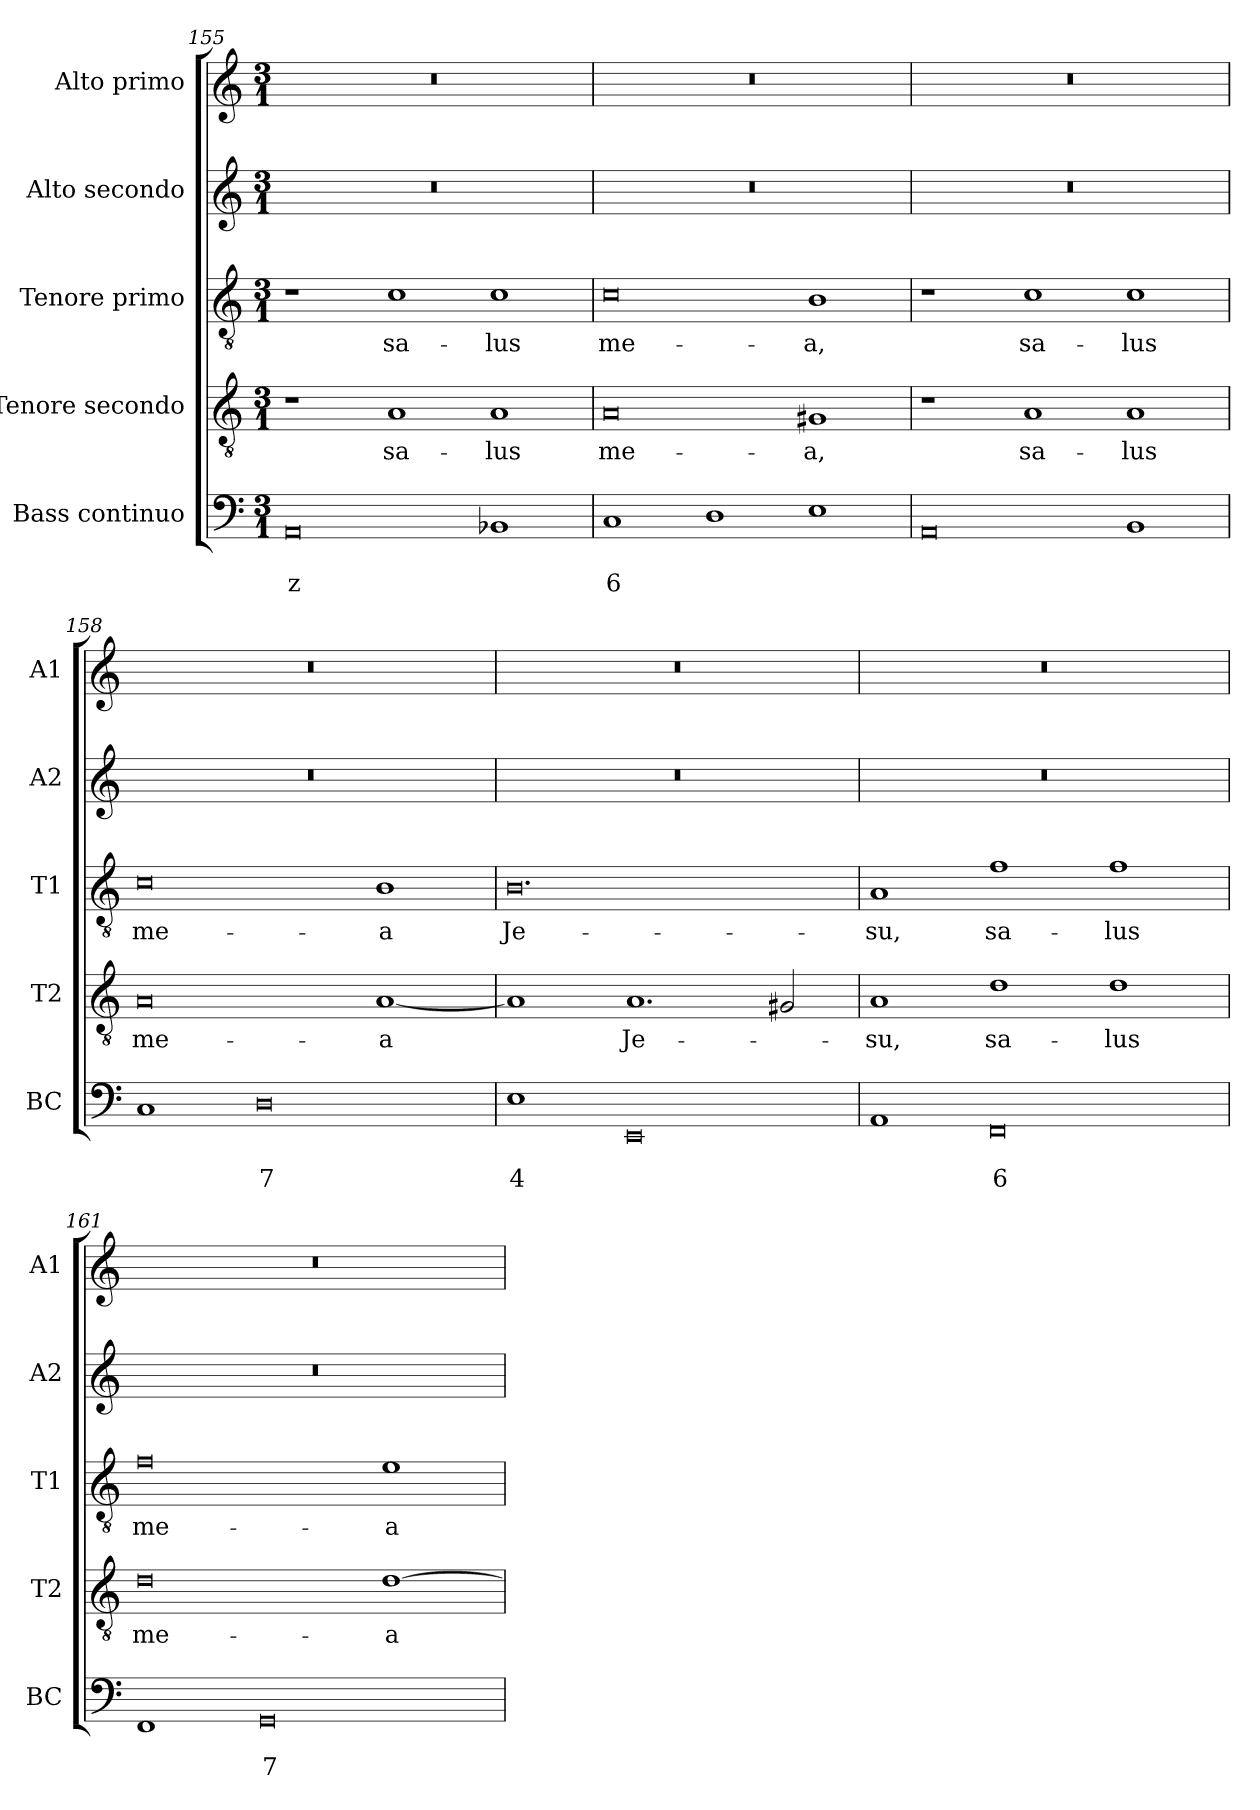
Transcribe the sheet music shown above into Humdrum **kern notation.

**kern	**text	**text	**kern	**text	**kern	**text	**kern	**kern
*part5	*part5	*part5	*part4	*part4	*part3	*part3	*part2	*part1
*staff5	*staff5	*staff5	*staff4	*staff4	*staff3	*staff3	*staff2	*staff1
*I"Bass continuo	*	*	*I"Tenore secondo	*	*I"Tenore primo	*	*I"Alto secondo	*I"Alto primo
*I'BC	*	*	*I'T2	*	*I'T1	*	*I'A2	*I'A1
!!LO:PB:g=z
*clefF4	*	*	*clefGv2	*	*clefGv2	*	*clefG2	*clefG2
*k[]	*	*	*k[]	*	*k[]	*	*k[]	*k[]
*C:	*	*	*C:	*	*C:	*	*C:	*C:
*M3/1	*	*	*M3/1	*	*M3/1	*	*M3/1	*M3/1
=155	=155	=155	=155	=155	=155	=155	=155	=155
!	!	!LO:LY:b	!	!	!	!	!	!
0AA	.	z	1r	.	1r	.	0.r	0.r
!	!	!	!	!LO:LY:b	!	!	!	!
!	!	!	!	!	!	!LO:LY:b	!	!
.	.	.	1A	sa-	1c	sa-	.	.
!	!	!	!	!LO:LY:b	!	!	!	!
!	!	!	!	!	!	!LO:LY:b	!	!
1BB-X	.	.	1A	-lus	1c	-lus	.	.
=156	=156	=156	=156	=156	=156	=156	=156	=156
!	!	!LO:LY:b	!	!	!	!	!	!
!	!	!	!	!LO:LY:b	!	!	!	!
!	!	!	!	!	!	!LO:LY:b	!	!
1C	.	6	0A	me-	0c	me-	0.r	0.r
1D	.	.	.	.	.	.	.	.
!	!	!	!	!LO:LY:b	!	!	!	!
!	!	!	!	!	!	!LO:LY:b	!	!
1E	.	.	1G#X	-a,	1B	-a,	.	.
=157	=157	=157	=157	=157	=157	=157	=157	=157
0AA	.	.	1r	.	1r	.	0.r	0.r
!	!	!	!	!LO:LY:b	!	!	!	!
!	!	!	!	!	!	!LO:LY:b	!	!
.	.	.	1A	sa-	1c	sa-	.	.
!	!	!	!	!LO:LY:b	!	!	!	!
!	!	!	!	!	!	!LO:LY:b	!	!
1BB	.	.	1A	-lus	1c	-lus	.	.
=158	=158	=158	=158	=158	=158	=158	=158	=158
!	!	!	!	!LO:LY:b	!	!	!	!
!	!	!	!	!	!	!LO:LY:b	!	!
1C	.	.	0A	me-	0c	me-	0.r	0.r
!	!	!LO:LY:b	!	!	!	!	!	!
0D	.	7	.	.	.	.	.	.
!	!	!	!	!LO:LY:b	!	!	!	!
!	!	!	!	!	!	!LO:LY:b	!	!
.	.	.	[1A	-a	1B	-a	.	.
=159	=159	=159	=159	=159	=159	=159	=159	=159
!	!	!LO:LY:b	!	!	!	!	!	!
!	!	!	!	!	!	!LO:LY:b	!	!
1E	.	4	1A]	.	0.B	Je-	0.r	0.r
!	!	!	!	!LO:LY:b	!	!	!	!
0EE	.	.	1.A	Je-	.	.	.	.
.	.	.	2G#X/	.	.	.	.	.
=160	=160	=160	=160	=160	=160	=160	=160	=160
!	!	!	!	!LO:LY:b	!	!	!	!
!	!	!	!	!	!	!LO:LY:b	!	!
1AA	.	.	1A	-su,	1A	-su,	0.r	0.r
!	!	!LO:LY:b	!	!	!	!	!	!
!	!	!	!	!LO:LY:b	!	!	!	!
!	!	!	!	!	!	!LO:LY:b	!	!
0FF	.	6	1d	sa-	1f	sa-	.	.
!	!	!	!	!LO:LY:b	!	!	!	!
!	!	!	!	!	!	!LO:LY:b	!	!
.	.	.	1d	-lus	1f	-lus	.	.
!!LO:LB:g=z
=161	=161	=161	=161	=161	=161	=161	=161	=161
!	!	!	!	!LO:LY:b	!	!	!	!
!	!	!	!	!	!	!LO:LY:b	!	!
1FF	.	.	0d	me-	0f	me-	0.r	0.r
!	!	!LO:LY:b	!	!	!	!	!	!
0GG	.	7	.	.	.	.	.	.
!	!	!	!	!LO:LY:b	!	!	!	!
!	!	!	!	!	!	!LO:LY:b	!	!
.	.	.	[1d	-a	1e	-a	.	.
=	=	=	=	=	=	=	=	=
*-	*-	*-	*-	*-	*-	*-	*-	*-
